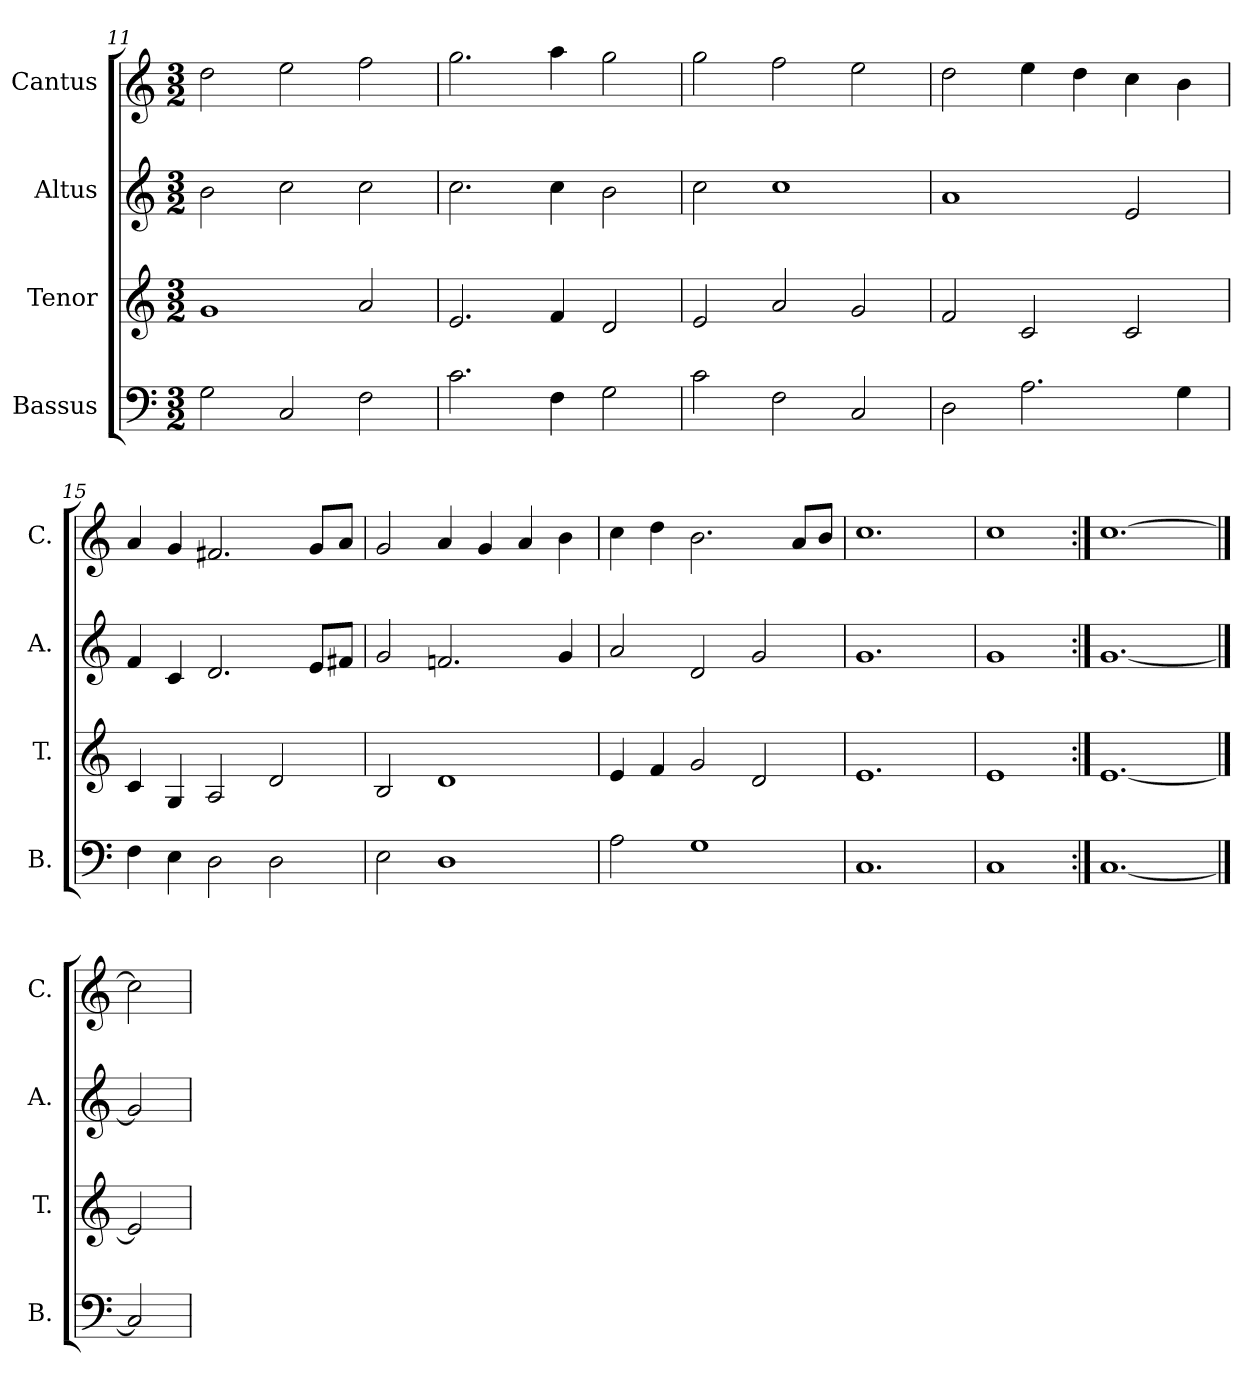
**kern	**kern	**kern	**kern
*part4	*part3	*part2	*part1
*staff4	*staff3	*staff2	*staff1
*I"Bassus	*I"Tenor	*I"Altus	*I"Cantus
*I'B.	*I'T.	*I'A.	*I'C.
!!LO:LB:g=z
*clefF4	*clefG2	*clefG2	*clefG2
*k[]	*k[]	*k[]	*k[]
*M3/2	*M3/2	*M3/2	*M3/2
=11	=11	=11	=11
2G\	1g	2b\	2dd\
2C/	.	2cc\	2ee\
2F\	2a/	2cc\	2ff\
=12	=12	=12	=12
2.c\	2.e/	2.cc\	2.gg\
4F\	4f/	4cc\	4aa\
2G\	2d/	2b\	2gg\
=13	=13	=13	=13
2c\	2e/	2cc\	2gg\
2F\	2a/	1cc	2ff\
2C/	2g/	.	2ee\
=14	=14	=14	=14
2D\	2f/	1a	2dd\
2.A\	2c/	.	4ee\
.	.	.	4dd\
.	2c/	2e/	4cc\
4G\	.	.	4b\
=15	=15	=15	=15
4F\	4c/	4f/	4a/
4E\	4G/	4c/	4g/
2D\	2A/	2.d/	2.f#X/
2D\	2d/	.	.
.	.	8e/L	8g/L
.	.	8f#X/J	8a/J
=16	=16	=16	=16
2E\	2B/	2g/	2g/
1D	1d	2.fn/	4a/
.	.	.	4g/
.	.	.	4a/
.	.	4g/	4b\
=17	=17	=17	=17
2A\	4e/	2a/	4cc\
.	4f/	.	4dd\
1G	2g/	2d/	2.b\
.	2d/	2g/	.
.	.	.	8a/L
.	.	.	8b/J
=18	=18	=18	=18
1.C	1.e	1.g	1.cc
=19	=19	=19	=19
1C	1e	1g	1cc
=20:|!	=20:|!	=20:|!	=20:|!
[1.C	[1.e	[1.g	[1.cc
==21	==21	==21	==21
2C]	2e]	2g]	2cc]
=	=	=	=
*-	*-	*-	*-
